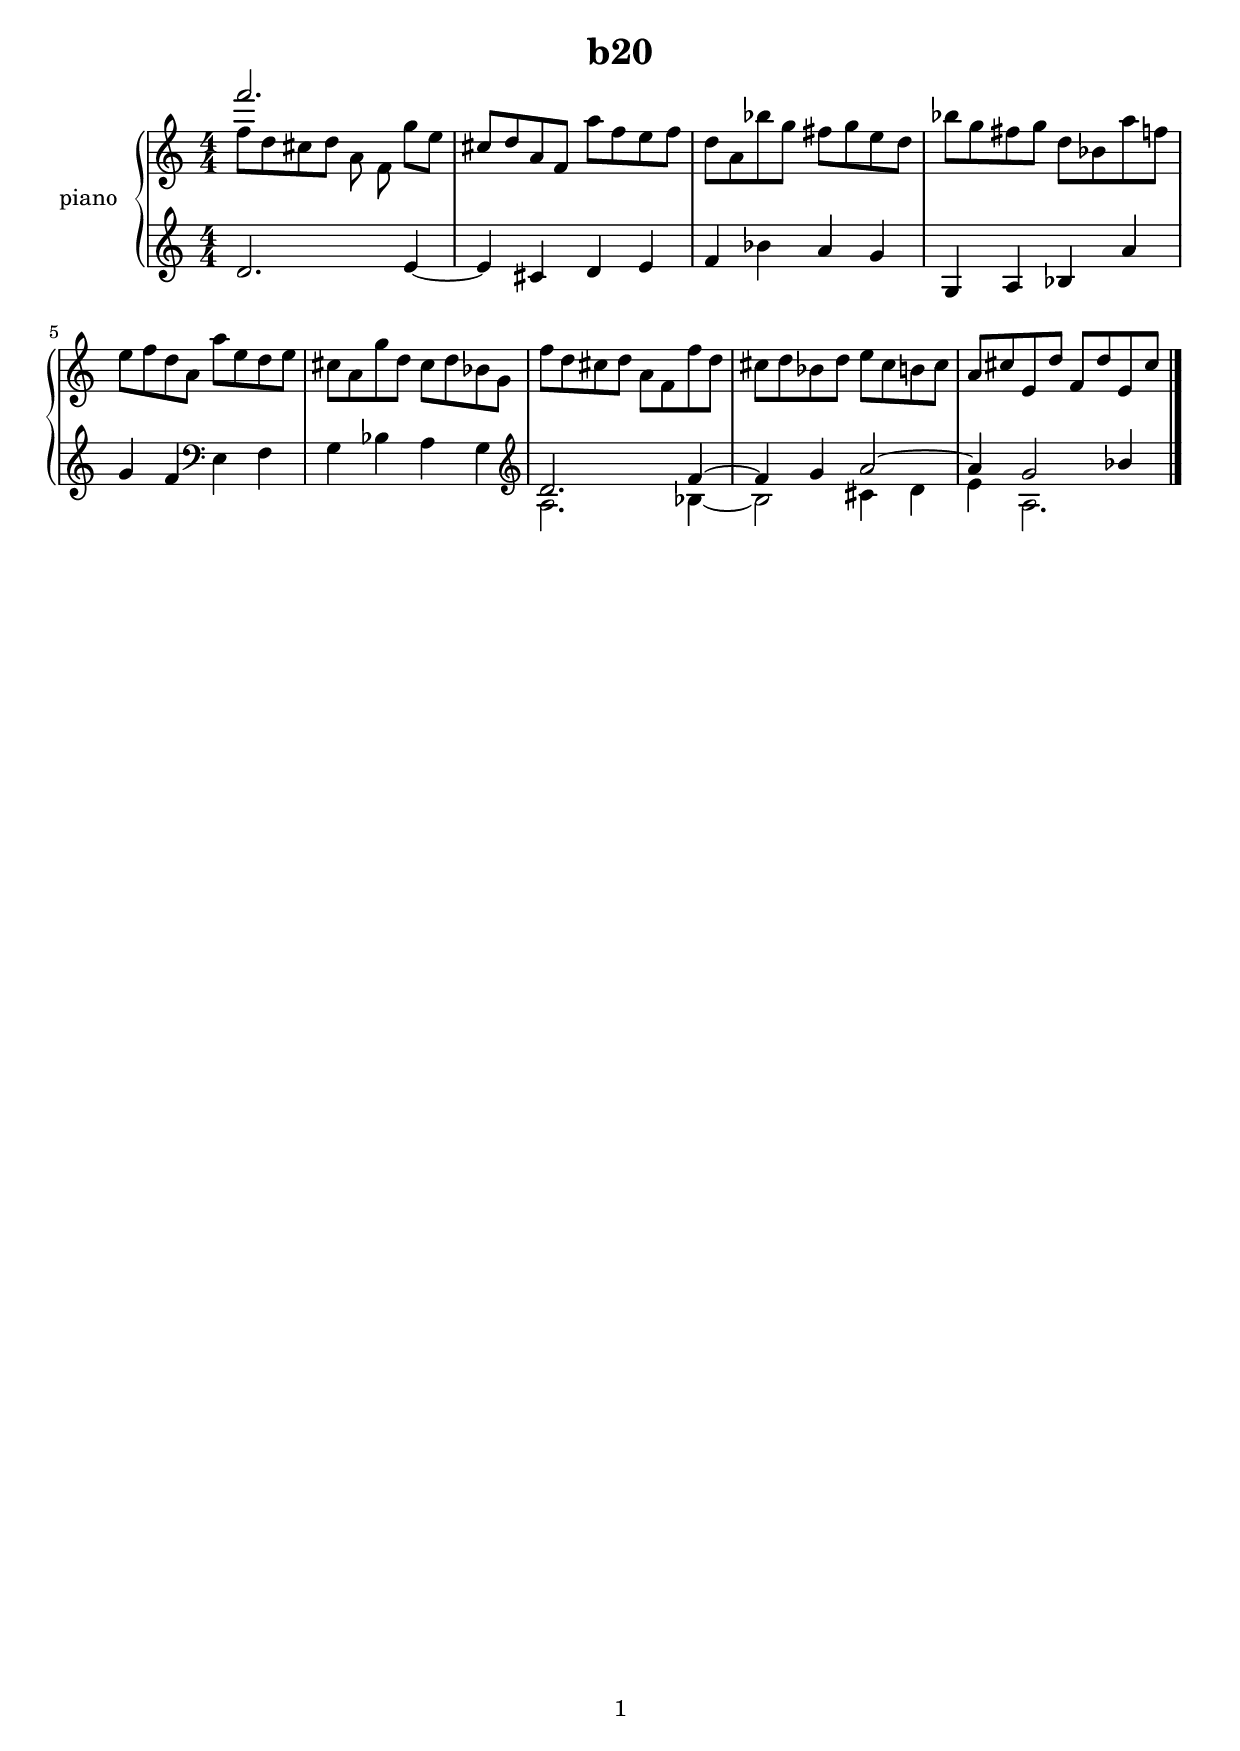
\version "2.14.2"
\language "english"
\header { title = "b20" tagline = "" }

\paper {
print-page-number = ##t
print-first-page-number = ##t
oddHeaderMarkup = \markup \null
evenHeaderMarkup = \markup \null
oddFooterMarkup = \markup {
\fill-line {
    \on-the-fly #print-page-number-check-first
    \fromproperty #'page:page-number-string
    }
}
evenFooterMarkup = \oddFooterMarkup
}

\score {
<<
\new PianoStaff <<
\set PianoStaff.instrumentName = "piano"
\set PianoStaff.shortInstrumentName = ""
\new Staff = "up" {
\set Staff.pedalSustainStyle = #'mixed
\numericTimeSignature
\set Staff.printKeyCancellation = ##f
{
\time 4/4 \key c \major <<
  { \voiceOne
  f'''2. } \new Voice { \voiceTwo
  f''8 d''8 cs''8 d''8 a'8 f'8 } >> \oneVoice
  g''8 e''8 | % 1
  cs''8 d''8 a'8 f'8 a''8 f''8 e''8 f''8 | % 2
  d''8 a'8 bf''8 g''8 fs''8 g''8 e''8 d''8 | % 3
  bf''8 g''8 fs''8 g''8 d''8 bf'8 a''8 f''8 | % 4
  e''8 f''8 d''8 a'8 a''8 e''8 d''8 e''8 | % 5
  cs''8 a'8 g''8 d''8 cs''8 d''8 bf'8 g'8 | % 6
  f''8 d''8 cs''8 d''8 a'8 f'8 f''8 d''8 | % 7
  cs''8 d''8 bf'8 d''8 e''8 cs''8 b'8 cs''8 | % 8
  a'8 cs''8 e'8 d''8 f'8 d''8 e'8 cs''8 \bar "|." 
} }

\new Staff = "down" {
\set Staff.pedalSustainStyle = #'mixed
\numericTimeSignature
\set Staff.printKeyCancellation = ##f
{
\time 4/4 \key c \major \clef treble d'2. e'4~ | % 1
  e'4 cs'4 d'4 e'4 | % 2
  f'4 bf'4 a'4 g'4 | % 3
  g4 a4 bf4 a'4 | % 4
  g'4 f'4 \clef bass e4 f4 | % 5
  g4 bf4 a4 g4 | % 6
  <<
  { \voiceOne
  \clef treble d'2. f'4~ | % 7
  f'4 g'4 a'2~ | % 8
  a'4 g'2 bf'4 } \new Voice { \voiceTwo
  a2. bf4~ | % 7
  bf2 cs'4 d'4 | % 8
  e'4 a2. } >> \oneVoice
  \bar "|." 
} }

>>

>>
}

